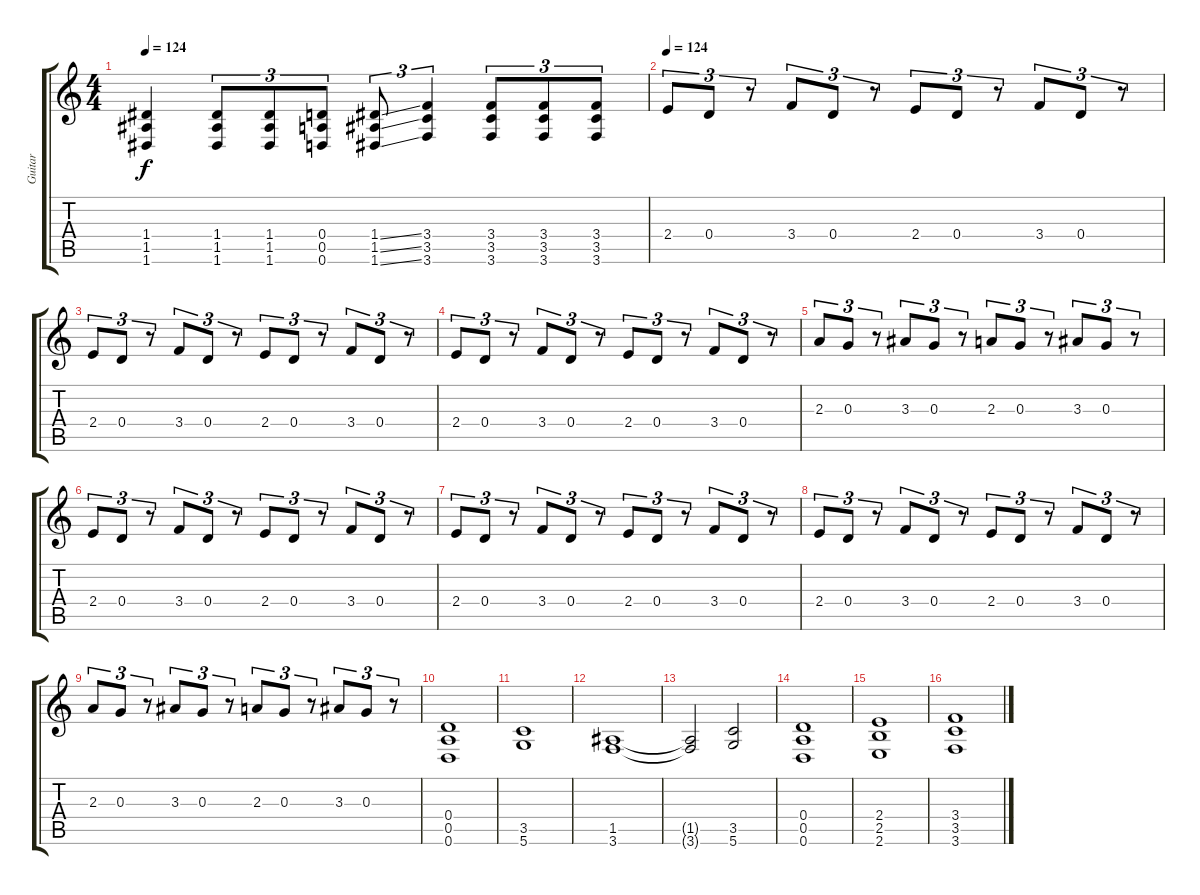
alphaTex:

\track ("Guitar" "Guitar") {instrument distortionguitar}
\staff {score tabs}
\tuning (E4 B3 G3 D3 A2 D2) {hide}
\ts (4 4)
\tempo 124
\clef g2
\ks c
(1.4 1.5 1.6).4{dy f} (1.4 1.5 1.6).8{tu (3 2)} (1.4 1.5 1.6).8{tu (3 2)} (0.4 0.5 0.6).8{tu (3 2)} (1.4{ss} 1.5{ss} 1.6{ss}).8{tu (3 2)} (3.4 3.5 3.6).4{tu (3 2)} (3.4 3.5 3.6).8{tu (3 2)} (3.4 3.5 3.6).8{tu (3 2)} (3.4 3.5 3.6).8{tu (3 2)} |
\tempo 124
2.4.8{tu (3 2)} 0.4.8{tu (3 2)} r.8{tu (3 2)} 3.4.8{tu (3 2)} 0.4.8{tu (3 2)} r.8{tu (3 2)} 2.4.8{tu (3 2)} 0.4.8{tu (3 2)} r.8{tu (3 2)} 3.4.8{tu (3 2)} 0.4.8{tu (3 2)} r.8{tu (3 2)} |
2.4.8{tu (3 2)} 0.4.8{tu (3 2)} r.8{tu (3 2)} 3.4.8{tu (3 2)} 0.4.8{tu (3 2)} r.8{tu (3 2)} 2.4.8{tu (3 2)} 0.4.8{tu (3 2)} r.8{tu (3 2)} 3.4.8{tu (3 2)} 0.4.8{tu (3 2)} r.8{tu (3 2)} |
2.4.8{tu (3 2)} 0.4.8{tu (3 2)} r.8{tu (3 2)} 3.4.8{tu (3 2)} 0.4.8{tu (3 2)} r.8{tu (3 2)} 2.4.8{tu (3 2)} 0.4.8{tu (3 2)} r.8{tu (3 2)} 3.4.8{tu (3 2)} 0.4.8{tu (3 2)} r.8{tu (3 2)} |
2.3.8{tu (3 2)} 0.3.8{tu (3 2)} r.8{tu (3 2)} 3.3.8{tu (3 2)} 0.3.8{tu (3 2)} r.8{tu (3 2)} 2.3.8{tu (3 2)} 0.3.8{tu (3 2)} r.8{tu (3 2)} 3.3.8{tu (3 2)} 0.3.8{tu (3 2)} r.8{tu (3 2)} |
2.4.8{tu (3 2)} 0.4.8{tu (3 2)} r.8{tu (3 2)} 3.4.8{tu (3 2)} 0.4.8{tu (3 2)} r.8{tu (3 2)} 2.4.8{tu (3 2)} 0.4.8{tu (3 2)} r.8{tu (3 2)} 3.4.8{tu (3 2)} 0.4.8{tu (3 2)} r.8{tu (3 2)} |
2.4.8{tu (3 2)} 0.4.8{tu (3 2)} r.8{tu (3 2)} 3.4.8{tu (3 2)} 0.4.8{tu (3 2)} r.8{tu (3 2)} 2.4.8{tu (3 2)} 0.4.8{tu (3 2)} r.8{tu (3 2)} 3.4.8{tu (3 2)} 0.4.8{tu (3 2)} r.8{tu (3 2)} |
2.4.8{tu (3 2)} 0.4.8{tu (3 2)} r.8{tu (3 2)} 3.4.8{tu (3 2)} 0.4.8{tu (3 2)} r.8{tu (3 2)} 2.4.8{tu (3 2)} 0.4.8{tu (3 2)} r.8{tu (3 2)} 3.4.8{tu (3 2)} 0.4.8{tu (3 2)} r.8{tu (3 2)} |
2.3.8{tu (3 2)} 0.3.8{tu (3 2)} r.8{tu (3 2)} 3.3.8{tu (3 2)} 0.3.8{tu (3 2)} r.8{tu (3 2)} 2.3.8{tu (3 2)} 0.3.8{tu (3 2)} r.8{tu (3 2)} 3.3.8{tu (3 2)} 0.3.8{tu (3 2)} r.8{tu (3 2)} |
(0.4 0.5 0.6).1{volume 14 balance 8} |
(3.5 5.6).1 |
(1.5 3.6).1 |
(1.5{t} 3.6{t}).2 (3.5 5.6).2 |
(0.4 0.5 0.6).1 |
(2.4 2.5 2.6).1 |
(3.4 3.5 3.6).1
